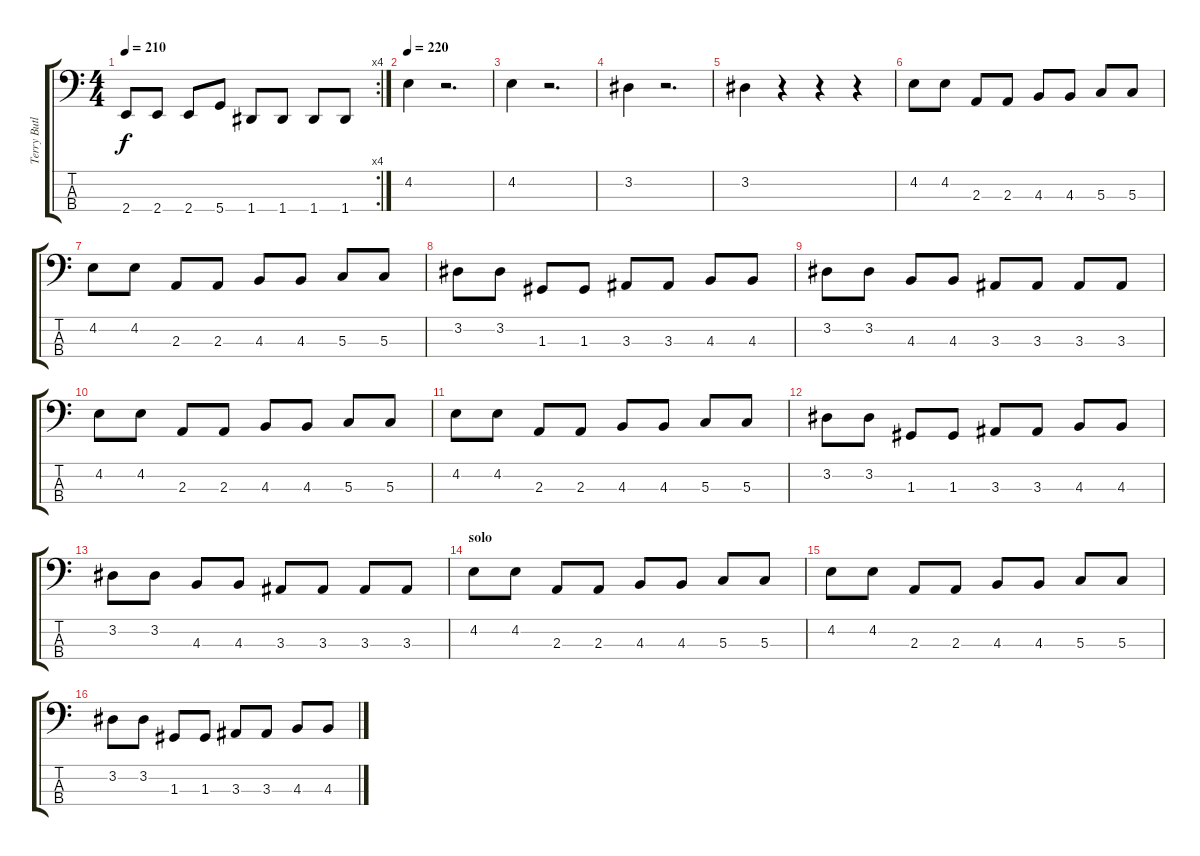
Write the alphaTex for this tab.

\track ("Terry Butler" "Terry Butl") {instrument electricbasspick}
\staff {score tabs}
\tuning (F2 C2 G1 D1) {hide}
\rc 4
\ts (4 4)
\tempo 210
\clef f4
\ks c
2.4.8{dy f} 2.4.8 2.4.8 5.4.8 1.4.8 1.4.8 1.4.8 1.4.8 |
\tempo 220
4.2.4 r.2{d} |
4.2.4 r.2{d} |
3.2.4 r.2{d} |
3.2.4 r.4 r.4 r.4 |
4.2.8 4.2.8 2.3.8 2.3.8 4.3.8 4.3.8 5.3.8 5.3.8 |
4.2.8 4.2.8 2.3.8 2.3.8 4.3.8 4.3.8 5.3.8 5.3.8 |
3.2.8 3.2.8 1.3.8 1.3.8 3.3.8 3.3.8 4.3.8 4.3.8 |
3.2.8 3.2.8 4.3.8 4.3.8 3.3.8 3.3.8 3.3.8 3.3.8 |
4.2.8 4.2.8 2.3.8 2.3.8 4.3.8 4.3.8 5.3.8 5.3.8 |
4.2.8 4.2.8 2.3.8 2.3.8 4.3.8 4.3.8 5.3.8 5.3.8 |
3.2.8 3.2.8 1.3.8 1.3.8 3.3.8 3.3.8 4.3.8 4.3.8 |
3.2.8 3.2.8 4.3.8 4.3.8 3.3.8 3.3.8 3.3.8 3.3.8 |
\section ("" "solo")
4.2.8 4.2.8 2.3.8 2.3.8 4.3.8 4.3.8 5.3.8 5.3.8 |
4.2.8 4.2.8 2.3.8 2.3.8 4.3.8 4.3.8 5.3.8 5.3.8 |
3.2.8 3.2.8 1.3.8 1.3.8 3.3.8 3.3.8 4.3.8 4.3.8
